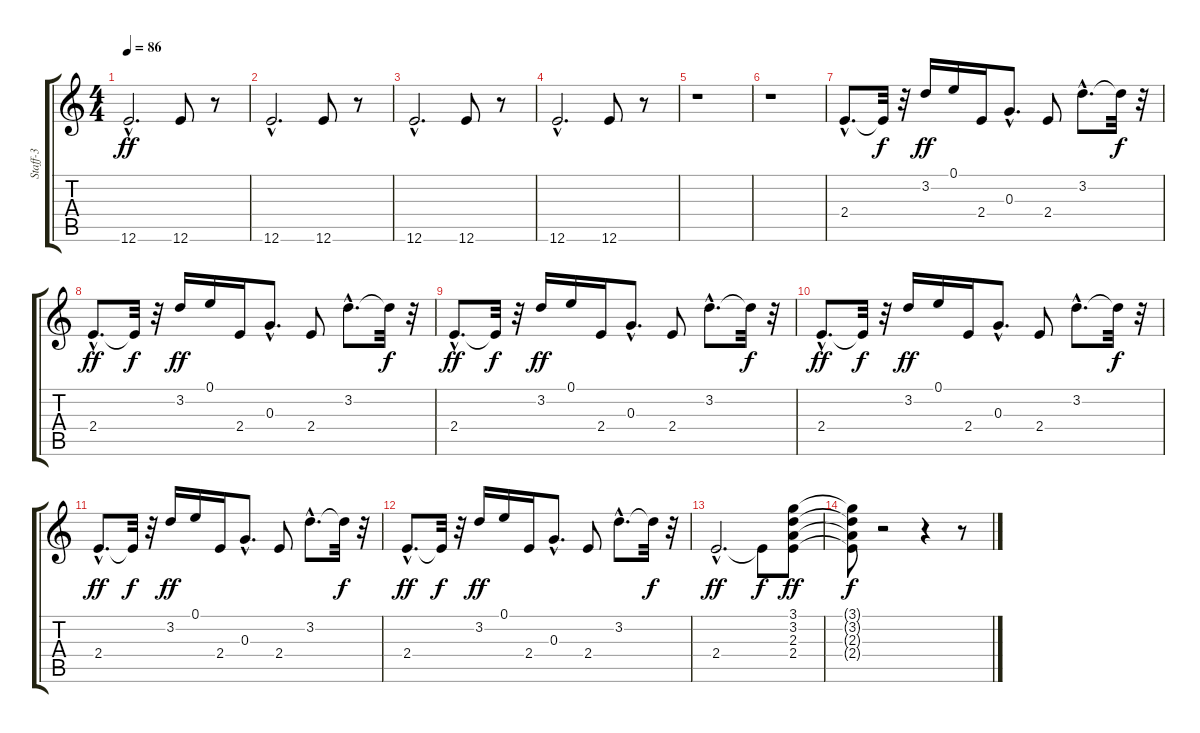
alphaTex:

\track ("Staff-3" "Staff-3") {instrument distortionguitar}
\staff {score tabs}
\tuning (E4 B3 G3 D3 A2 E2) {hide}
\ts (4 4)
\tempo 86
\clef g2
\ks c
12.6{hac}.2{d dy ff} 12.6.8 r.8 |
12.6{hac}.2{d} 12.6.8 r.8 |
12.6{hac}.2{d} 12.6.8 r.8 |
12.6{hac}.2{d} 12.6.8 r.8 |
r.1 |
r.1 |
2.4{hac}.8{d} 2.4{t}.32{dy f} r.32 3.2.16{dy ff} 0.1.16 2.4.16 0.3{hac}.8{d} 2.4.8 3.2{hac}.8{d} 3.2{t}.32{dy f} r.32 |
2.4{hac}.8{d dy ff} 2.4{t}.32{dy f} r.32 3.2.16{dy ff} 0.1.16 2.4.16 0.3{hac}.8{d} 2.4.8 3.2{hac}.8{d} 3.2{t}.32{dy f} r.32 |
2.4{hac}.8{d dy ff} 2.4{t}.32{dy f} r.32 3.2.16{dy ff} 0.1.16 2.4.16 0.3{hac}.8{d} 2.4.8 3.2{hac}.8{d} 3.2{t}.32{dy f} r.32 |
2.4{hac}.8{d dy ff} 2.4{t}.32{dy f} r.32 3.2.16{dy ff} 0.1.16 2.4.16 0.3{hac}.8{d} 2.4.8 3.2{hac}.8{d} 3.2{t}.32{dy f} r.32 |
2.4{hac}.8{d dy ff} 2.4{t}.32{dy f} r.32 3.2.16{dy ff} 0.1.16 2.4.16 0.3{hac}.8{d} 2.4.8 3.2{hac}.8{d} 3.2{t}.32{dy f} r.32 |
2.4{hac}.8{d dy ff} 2.4{t}.32{dy f} r.32 3.2.16{dy ff} 0.1.16 2.4.16 0.3{hac}.8{d} 2.4.8 3.2{hac}.8{d} 3.2{t}.32{dy f} r.32 |
2.4{hac}.2{d dy ff} 2.4{t}.8{dy f} (3.1 3.2 2.3 2.4).8{dy ff} |
(3.1{t} 3.2{t} 2.3{t} 2.4{t}).8{dy f} r.2 r.4 r.8
